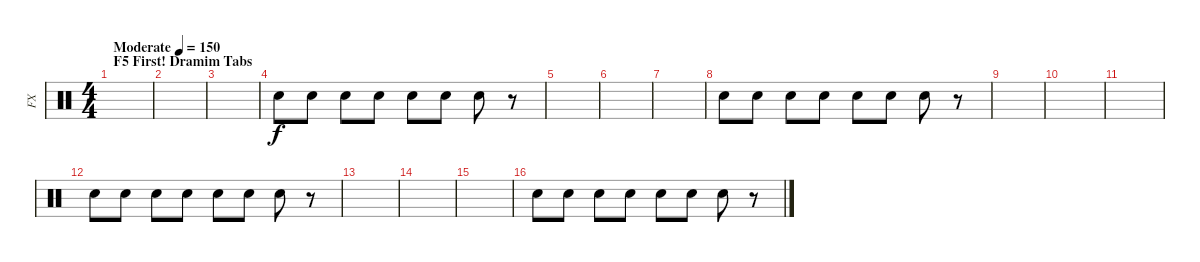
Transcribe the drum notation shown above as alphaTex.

\track ("FX" "FX") {instrument percussion}
\staff {score}
\articulation defaults
\ts (4 4)
\section ("" "F5 First! Dramim Tabs")
\tempo (150 "Moderate")
\clef neutral
\ks c
|
|
|
"Hand Clap (hit)".8 "Hand Clap (hit)".8 "Hand Clap (hit)".8 "Hand Clap (hit)".8 "Hand Clap (hit)".8 "Hand Clap (hit)".8 "Hand Clap (hit)".8 r.8 |
|
|
|
"Hand Clap (hit)".8 "Hand Clap (hit)".8 "Hand Clap (hit)".8 "Hand Clap (hit)".8 "Hand Clap (hit)".8 "Hand Clap (hit)".8 "Hand Clap (hit)".8 r.8 |
|
|
|
"Hand Clap (hit)".8 "Hand Clap (hit)".8 "Hand Clap (hit)".8 "Hand Clap (hit)".8 "Hand Clap (hit)".8 "Hand Clap (hit)".8 "Hand Clap (hit)".8 r.8 |
|
|
|
"Hand Clap (hit)".8 "Hand Clap (hit)".8 "Hand Clap (hit)".8 "Hand Clap (hit)".8 "Hand Clap (hit)".8 "Hand Clap (hit)".8 "Hand Clap (hit)".8 r.8
